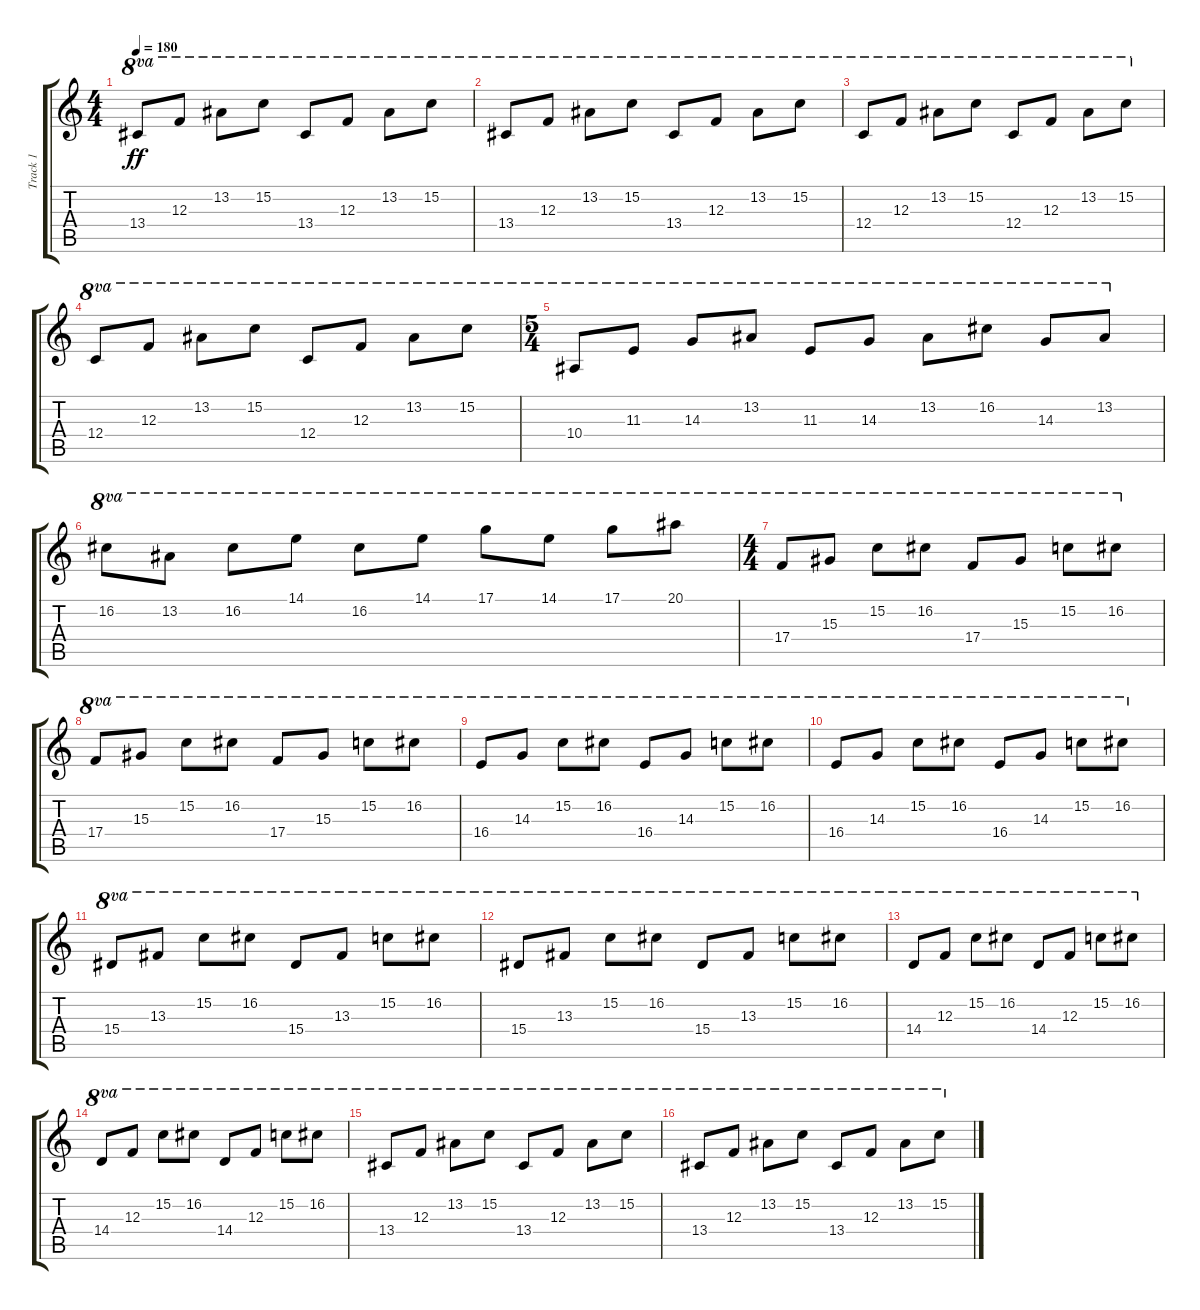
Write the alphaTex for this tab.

\track ("Track 1" "Track 1") {instrument distortionguitar}
\staff {score tabs}
\tuning (D4 A3 F3 C3 G2 C2) {hide}
\ts (4 4)
\tempo 180
\clef g2
\ks c
13.4.8{ot 8va dy ff} 12.3.8{ot 8va} 13.2.8{ot 8va} 15.2.8{ot 8va} 13.4.8{ot 8va} 12.3.8{ot 8va} 13.2.8{ot 8va} 15.2.8{ot 8va} |
13.4.8{ot 8va} 12.3.8{ot 8va} 13.2.8{ot 8va} 15.2.8{ot 8va} 13.4.8{ot 8va} 12.3.8{ot 8va} 13.2.8{ot 8va} 15.2.8{ot 8va} |
12.4.8{ot 8va} 12.3.8{ot 8va} 13.2.8{ot 8va} 15.2.8{ot 8va} 12.4.8{ot 8va} 12.3.8{ot 8va} 13.2.8{ot 8va} 15.2.8{ot 8va} |
12.4.8{ot 8va} 12.3.8{ot 8va} 13.2.8{ot 8va} 15.2.8{ot 8va} 12.4.8{ot 8va} 12.3.8{ot 8va} 13.2.8{ot 8va} 15.2.8{ot 8va} |
\ts (5 4)
10.4.8{ot 8va} 11.3.8{ot 8va} 14.3.8{ot 8va} 13.2.8{ot 8va} 11.3.8{ot 8va} 14.3.8{ot 8va} 13.2.8{ot 8va} 16.2.8{ot 8va} 14.3.8{ot 8va} 13.2.8{ot 8va} |
16.2.8{ot 8va} 13.2.8{ot 8va} 16.2.8{ot 8va} 14.1.8{ot 8va} 16.2.8{ot 8va} 14.1.8{ot 8va} 17.1.8{ot 8va} 14.1.8{ot 8va} 17.1.8{ot 8va} 20.1.8{ot 8va} |
\ts (4 4)
17.4.8{ot 8va} 15.3.8{ot 8va} 15.2.8{ot 8va} 16.2.8{ot 8va} 17.4.8{ot 8va} 15.3.8{ot 8va} 15.2.8{ot 8va} 16.2.8{ot 8va} |
17.4.8{ot 8va} 15.3.8{ot 8va} 15.2.8{ot 8va} 16.2.8{ot 8va} 17.4.8{ot 8va} 15.3.8{ot 8va} 15.2.8{ot 8va} 16.2.8{ot 8va} |
16.4.8{ot 8va} 14.3.8{ot 8va} 15.2.8{ot 8va} 16.2.8{ot 8va} 16.4.8{ot 8va} 14.3.8{ot 8va} 15.2.8{ot 8va} 16.2.8{ot 8va} |
16.4.8{ot 8va} 14.3.8{ot 8va} 15.2.8{ot 8va} 16.2.8{ot 8va} 16.4.8{ot 8va} 14.3.8{ot 8va} 15.2.8{ot 8va} 16.2.8{ot 8va} |
15.4.8{ot 8va} 13.3.8{ot 8va} 15.2.8{ot 8va} 16.2.8{ot 8va} 15.4.8{ot 8va} 13.3.8{ot 8va} 15.2.8{ot 8va} 16.2.8{ot 8va} |
15.4.8{ot 8va} 13.3.8{ot 8va} 15.2.8{ot 8va} 16.2.8{ot 8va} 15.4.8{ot 8va} 13.3.8{ot 8va} 15.2.8{ot 8va} 16.2.8{ot 8va} |
14.4.8{ot 8va} 12.3.8{ot 8va} 15.2.8{ot 8va} 16.2.8{ot 8va} 14.4.8{ot 8va} 12.3.8{ot 8va} 15.2.8{ot 8va} 16.2.8{ot 8va} |
14.4.8{ot 8va} 12.3.8{ot 8va} 15.2.8{ot 8va} 16.2.8{ot 8va} 14.4.8{ot 8va} 12.3.8{ot 8va} 15.2.8{ot 8va} 16.2.8{ot 8va} |
13.4.8{ot 8va} 12.3.8{ot 8va} 13.2.8{ot 8va} 15.2.8{ot 8va} 13.4.8{ot 8va} 12.3.8{ot 8va} 13.2.8{ot 8va} 15.2.8{ot 8va} |
13.4.8{ot 8va} 12.3.8{ot 8va} 13.2.8{ot 8va} 15.2.8{ot 8va} 13.4.8{ot 8va} 12.3.8{ot 8va} 13.2.8{ot 8va} 15.2.8{ot 8va}
